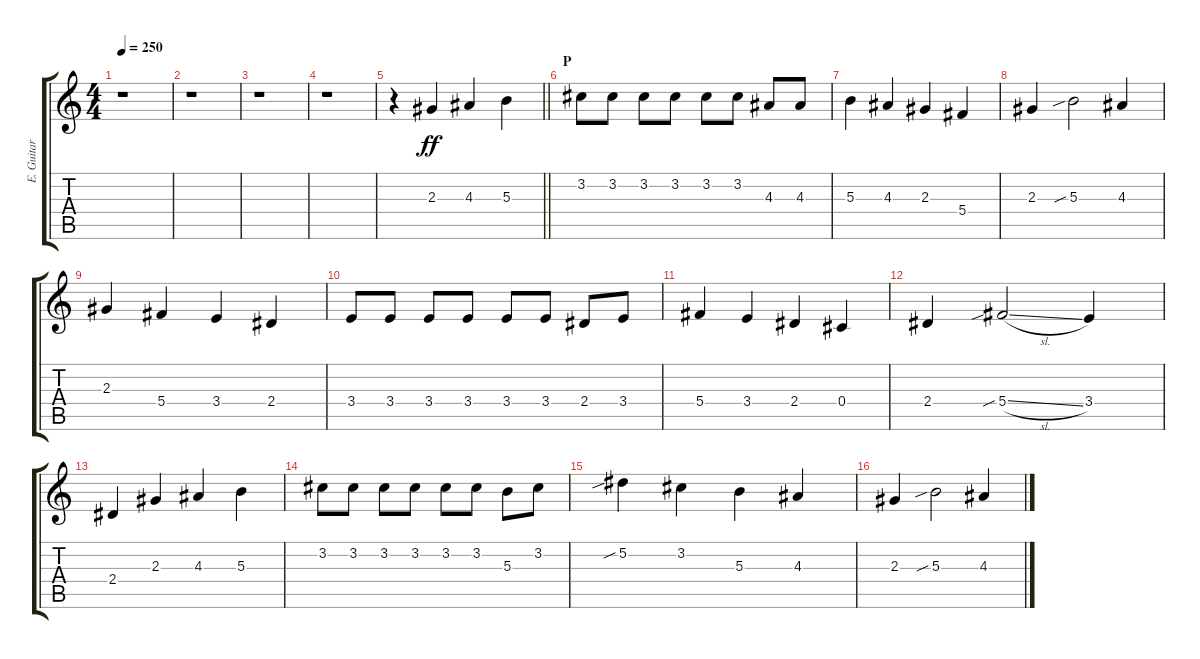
\track ("E. Guitar II" "E. Guitar ") {instrument electricguitarclean}
\staff {score tabs}
\tuning (Eb4 Bb3 Gb3 Db3 Ab2 Eb2) {hide}
\ts (4 4)
\tempo 250
\clef g2
\ks c
r.1{dy f} |
r.1 |
r.1 |
r.1 |
\barLineRight lightlight
r.4 2.3.4{dy ff} 4.3.4 5.3.4 |
\section ("" "P")
3.2.8 3.2.8 3.2.8 3.2.8 3.2.8 3.2.8 4.3.8 4.3.8 |
5.3.4 4.3.4 2.3.4 5.4.4 |
2.3.4 5.3{sib}.2 4.3.4 |
2.3.4 5.4.4 3.4.4 2.4.4 |
3.4.8 3.4.8 3.4.8 3.4.8 3.4.8 3.4.8 2.4.8 3.4.8 |
5.4.4 3.4.4 2.4.4 0.4.4 |
2.4.4 5.4{sib sl}.2 3.4.4 |
2.4.4 2.3.4 4.3.4 5.3.4 |
3.2.8 3.2.8 3.2.8 3.2.8 3.2.8 3.2.8 5.3.8 3.2.8 |
5.2{sib}.4 3.2.4 5.3.4 4.3.4 |
2.3.4 5.3{sib}.2 4.3.4
